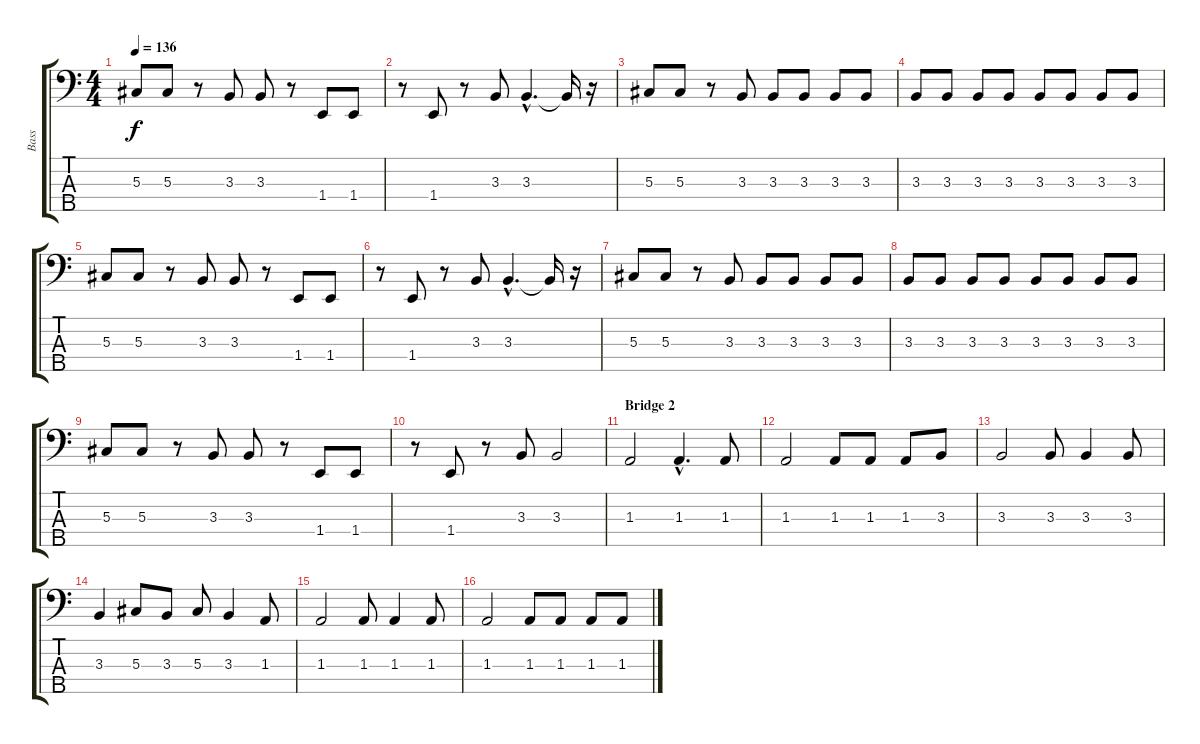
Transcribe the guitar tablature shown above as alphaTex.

\track ("Bass" "Bass") {instrument electricbasspick}
\staff {score tabs}
\tuning (Gb2 Db2 Ab1 Eb1 Bb0) {hide}
\ts (4 4)
\tempo 136
\clef f4
\ks c
5.3.8{dy f} 5.3.8 r.8 3.3.8 3.3.8 r.8 1.4.8 1.4.8 |
r.8 1.4.8 r.8 3.3.8 3.3{hac}.4{d} 3.3{t}.16 r.16 |
5.3.8 5.3.8 r.8 3.3.8 3.3.8 3.3.8 3.3.8 3.3.8 |
3.3.8 3.3.8 3.3.8 3.3.8 3.3.8 3.3.8 3.3.8 3.3.8 |
5.3.8 5.3.8 r.8 3.3.8 3.3.8 r.8 1.4.8 1.4.8 |
r.8 1.4.8 r.8 3.3.8 3.3{hac}.4{d} 3.3{t}.16 r.16 |
5.3.8 5.3.8 r.8 3.3.8 3.3.8 3.3.8 3.3.8 3.3.8 |
3.3.8 3.3.8 3.3.8 3.3.8 3.3.8 3.3.8 3.3.8 3.3.8 |
5.3.8 5.3.8 r.8 3.3.8 3.3.8 r.8 1.4.8 1.4.8 |
r.8 1.4.8 r.8 3.3.8 3.3.2 |
\section ("" "Bridge 2")
1.3.2 1.3{hac}.4{d} 1.3.8 |
1.3.2 1.3.8 1.3.8 1.3.8 3.3.8 |
3.3.2 3.3.8 3.3.4 3.3.8 |
3.3.4 5.3.8 3.3.8 5.3.8 3.3.4 1.3.8 |
1.3.2 1.3.8 1.3.4 1.3.8 |
1.3.2 1.3.8 1.3.8 1.3.8 1.3.8
